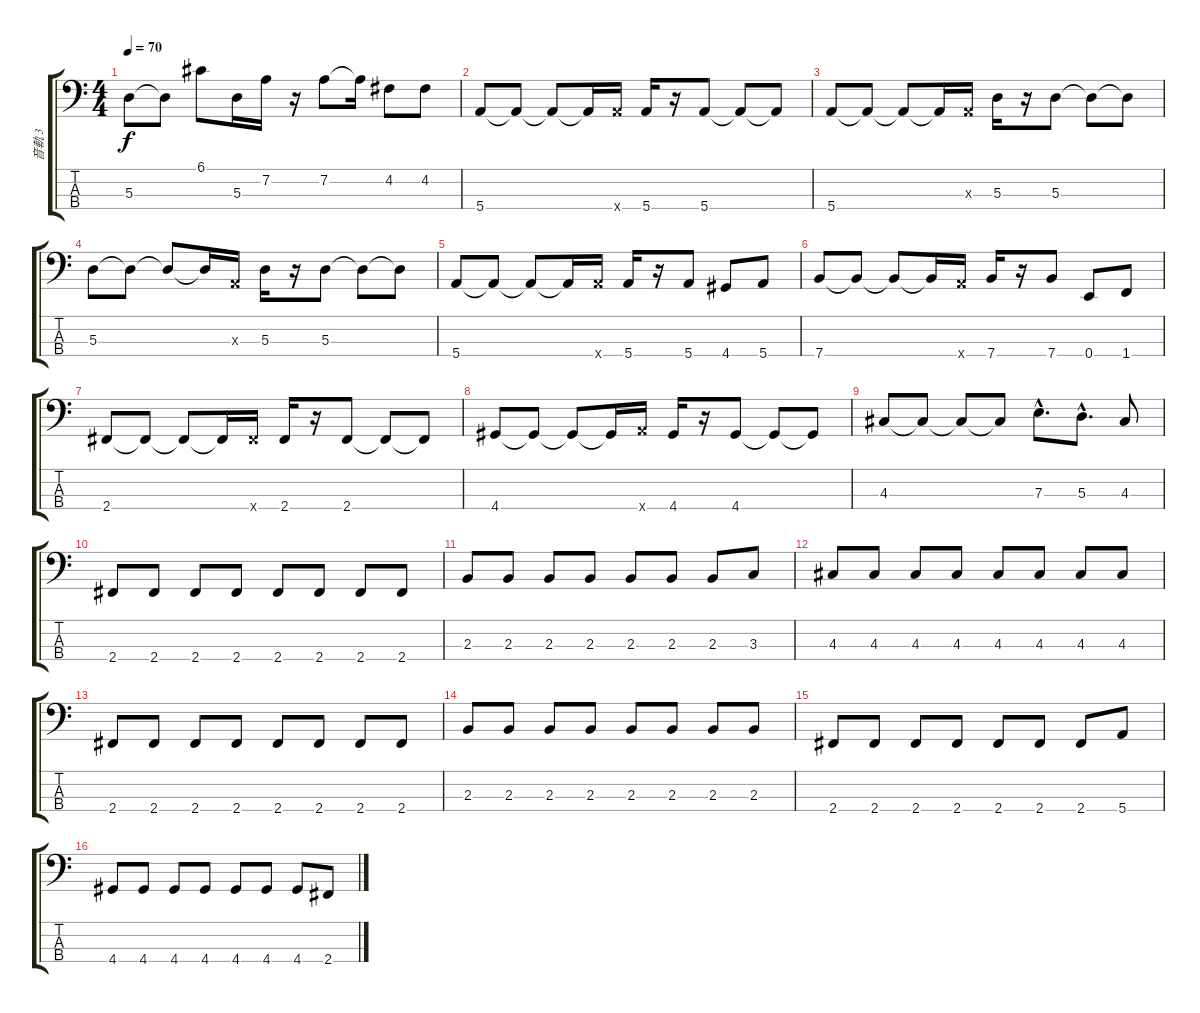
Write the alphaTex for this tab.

\track ("音軌 3" "音軌 3") {instrument electricbassfinger}
\staff {score tabs}
\tuning (G2 D2 A1 E1) {hide}
\ts (4 4)
\tempo 70
\clef f4
\ks c
5.3.8{dy f} 5.3{t}.8 6.1.8 5.3.16 7.2.16 r.16 7.2.8 7.2{t}.16 4.2.8 4.2.8 |
5.4.8 5.4{t}.8 5.4{t}.8 5.4{t}.16 5.4{x}.16 5.4.16 r.16 5.4.8 5.4{t}.8 5.4{t}.8 |
5.4.8 5.4{t}.8 5.4{t}.8 5.4{t}.16 0.3{x}.16 5.3.16 r.16 5.3.8 5.3{t}.8 5.3{t}.8 |
5.3.8 5.3{t}.8 5.3{t}.8 5.3{t}.16 0.3{x}.16 5.3.16 r.16 5.3.8 5.3{t}.8 5.3{t}.8 |
5.4.8 5.4{t}.8 5.4{t}.8 5.4{t}.16 5.4{x}.16 5.4.16 r.16 5.4.8 4.4.8 5.4.8 |
7.4.8 7.4{t}.8 7.4{t}.8 7.4{t}.16 5.4{x}.16 7.4.16 r.16 7.4.8 0.4.8 1.4.8 |
2.4.8 2.4{t}.8 2.4{t}.8 2.4{t}.16 2.4{x}.16 2.4.16 r.16 2.4.8 2.4{t}.8 2.4{t}.8 |
4.4.8 4.4{t}.8 4.4{t}.8 4.4{t}.16 5.4{x}.16 4.4.16 r.16 4.4.8 4.4{t}.8 4.4{t}.8 |
4.3.8 4.3{t}.8 4.3{t}.8 4.3{t}.8 7.3{hac}.8{d} 5.3{hac}.8{d} 4.3.8 |
2.4.8 2.4.8 2.4.8 2.4.8 2.4.8 2.4.8 2.4.8 2.4.8 |
2.3.8 2.3.8 2.3.8 2.3.8 2.3.8 2.3.8 2.3.8 3.3.8 |
4.3.8 4.3.8 4.3.8 4.3.8 4.3.8 4.3.8 4.3.8 4.3.8 |
2.4.8 2.4.8 2.4.8 2.4.8 2.4.8 2.4.8 2.4.8 2.4.8 |
2.3.8 2.3.8 2.3.8 2.3.8 2.3.8 2.3.8 2.3.8 2.3.8 |
2.4.8 2.4.8 2.4.8 2.4.8 2.4.8 2.4.8 2.4.8 5.4.8 |
4.4.8 4.4.8 4.4.8 4.4.8 4.4.8 4.4.8 4.4.8 2.4.8
